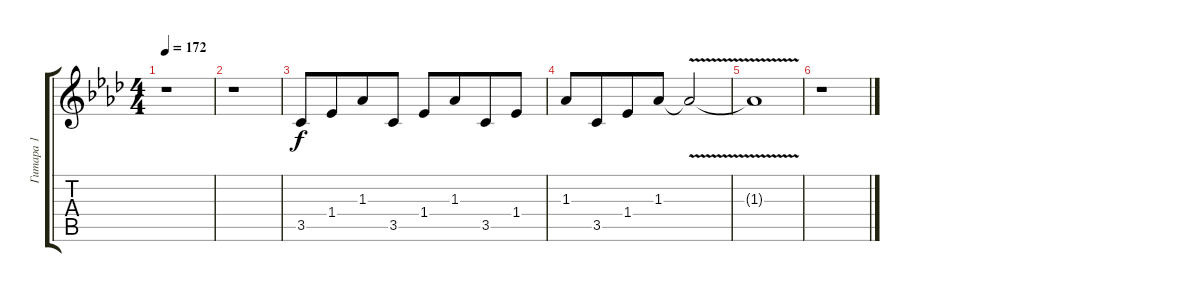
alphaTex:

\track ("Гитара 1" "Гитара 1") {instrument electricguitarclean}
\staff {score tabs}
\tuning (E4 B3 G3 D3 A2 E2) {hide}
\ts (4 4)
\tempo 172
\clef g2
\ks ab
r.1{dy f} |
r.1 |
3.5.8 1.4.8{beam merge} 1.3.8 3.5.8 1.4.8 1.3.8{beam merge} 3.5.8 1.4.8 |
1.3.8 3.5.8{beam merge} 1.4.8 1.3.8 1.3{v t}.2 |
1.3{t}.1 |
r.1
